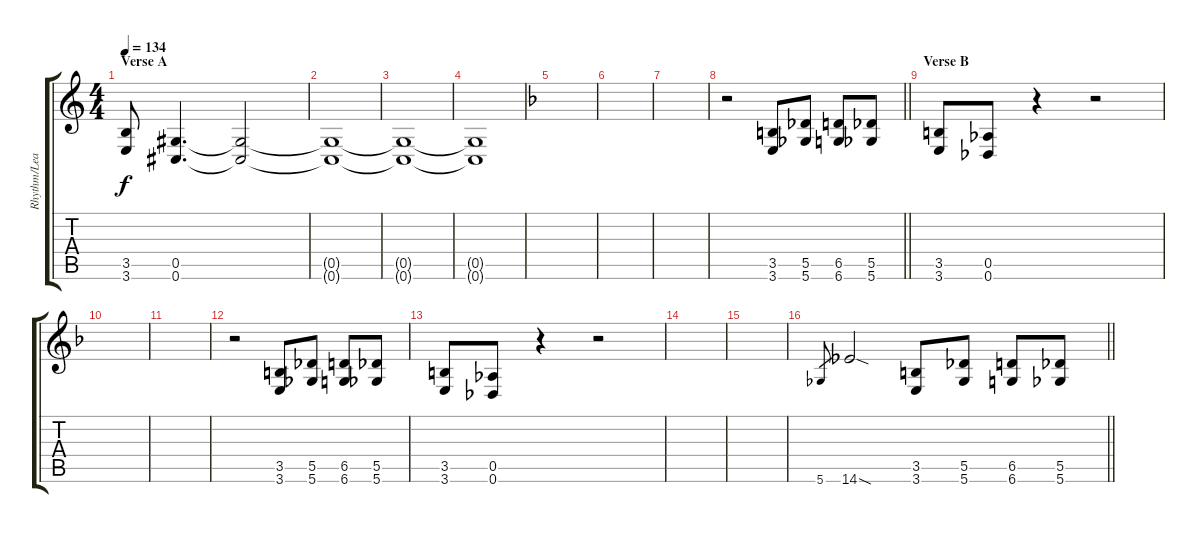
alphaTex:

\track ("Rhythm/Lead" "Rhythm/Lea") {instrument distortionguitar}
\staff {score tabs}
\tuning (Eb4 Bb3 Gb3 Db3 Ab2 Db2) {hide}
\ts (4 4)
\section ("" "Verse A")
\tempo 134
\clef g2
\ks c
(3.5 3.6).8{dy f} (0.5 0.6).4{d} (0.5{t} 0.6{t}).2 |
(0.5{t} 0.6{t}).1 |
(0.5{t} 0.6{t}).1 |
(0.5{t} 0.6{t}).1 |
\ks f
|
|
|
\barLineRight lightlight
r.2 (3.5 3.6).8 (5.5 5.6).8 (6.5 6.6).8 (5.5 5.6).8 |
\section ("" "Verse B")
(3.5 3.6).8 (0.5 0.6).8 r.4 r.2 |
|
|
r.2 (3.5 3.6).8 (5.5 5.6).8 (6.5 6.6).8 (5.5 5.6).8 |
(3.5 3.6).8 (0.5 0.6).8 r.4 r.2 |
|
|
\barLineRight lightlight
5.6.8{gr} 14.6{sod}.2 (3.5 3.6).8 (5.5 5.6).8 (6.5 6.6).8 (5.5 5.6).8
